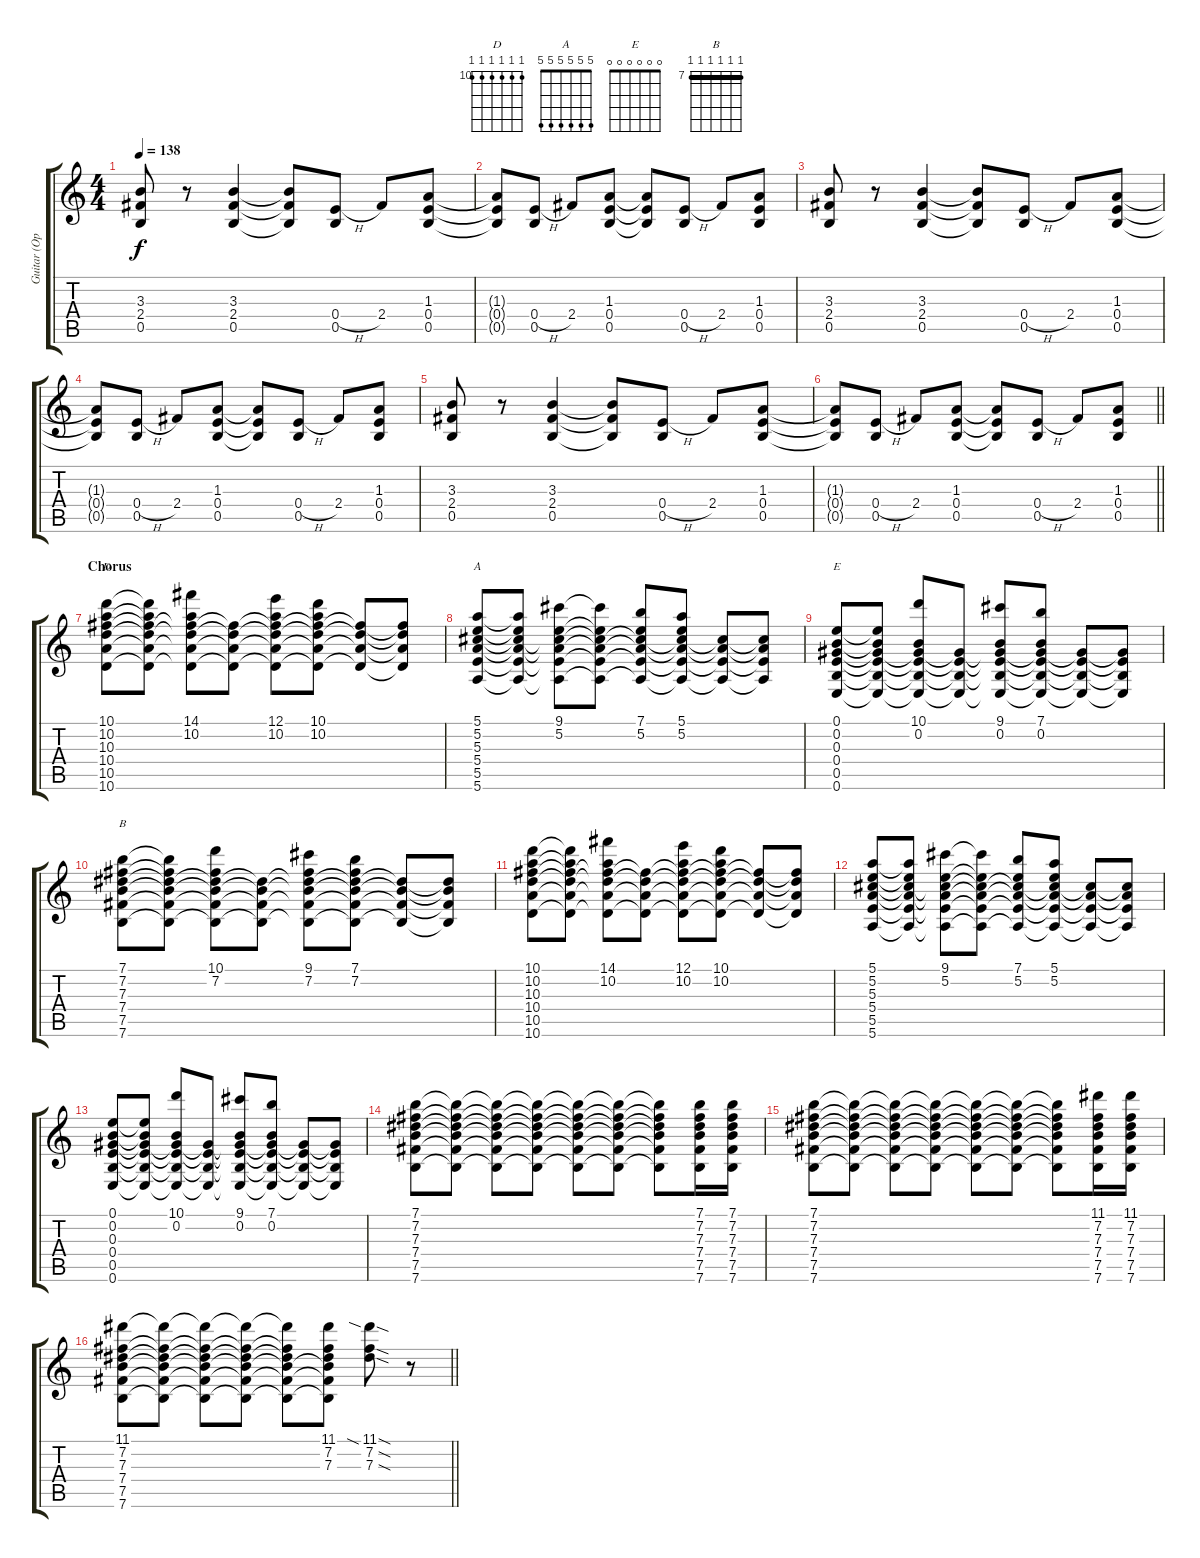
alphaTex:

\track ("Guitar (Open E)" "Guitar (Op") {instrument distortionguitar}
\staff {score tabs}
\tuning (E4 B3 Ab3 E3 B2 E2) {hide}
\chord ("D" 10 10 10 10 10 10) {firstfret 10}
\chord ("A" 5 5 5 5 5 5)
\chord ("E" 0 0 0 0 0 0)
\chord ("B" 7 7 7 7 7 7) {firstfret 7 barre 7}
\ts (4 4)
\tempo 138
\clef g2
\ks c
(3.3 2.4 0.5).8{dy f} r.8 (3.3 2.4 0.5).4 (3.3{t} 2.4{t} 0.5{t}).8 (0.4{h} 0.5).8 2.4.8 (1.3 0.4 0.5).8 |
(1.3{t} 0.4{t} 0.5{t}).8 (0.4{h} 0.5).8 2.4.8 (1.3 0.4 0.5).8 (1.3{t} 0.4{t} 0.5{t}).8 (0.4{h} 0.5).8 2.4.8 (1.3 0.4 0.5).8 |
(3.3 2.4 0.5).8 r.8 (3.3 2.4 0.5).4 (3.3{t} 2.4{t} 0.5{t}).8 (0.4{h} 0.5).8 2.4.8 (1.3 0.4 0.5).8 |
(1.3{t} 0.4{t} 0.5{t}).8 (0.4{h} 0.5).8 2.4.8 (1.3 0.4 0.5).8 (1.3{t} 0.4{t} 0.5{t}).8 (0.4{h} 0.5).8 2.4.8 (1.3 0.4 0.5).8 |
(3.3 2.4 0.5).8 r.8 (3.3 2.4 0.5).4 (3.3{t} 2.4{t} 0.5{t}).8 (0.4{h} 0.5).8 2.4.8 (1.3 0.4 0.5).8 |
\barLineRight lightlight
(1.3{t} 0.4{t} 0.5{t}).8 (0.4{h} 0.5).8 2.4.8 (1.3 0.4 0.5).8 (1.3{t} 0.4{t} 0.5{t}).8 (0.4{h} 0.5).8 2.4.8 (1.3 0.4 0.5).8 |
\section ("" "Chorus")
(10.1 10.2 10.3 10.4 10.5 10.6).8{ch "D"} (10.1{t} 10.2{t} 10.3{t} 10.4{t} 10.5{t} 10.6{t}).8 (14.1 10.2 10.3{t} 10.4{t} 10.5{t} 10.6{t}).8 (10.3{t} 10.4{t} 10.5{t} 10.6{t}).8 (12.1 10.2 10.3{t} 10.4{t} 10.5{t} 10.6{t}).8 (10.1 10.2 10.3{t} 10.4{t} 10.5{t} 10.6{t}).8 (10.3{t} 10.4{t} 10.5{t} 10.6{t}).8 (10.3{t} 10.4{t} 10.5{t} 10.6{t}).8 |
(5.1 5.2 5.3 5.4 5.5 5.6).8{ch "A"} (5.1{t} 5.2{t} 5.3{t} 5.4{t} 5.5{t} 5.6{t}).8 (9.1 5.2 5.3{t} 5.4{t} 5.5{t} 5.6{t}).8 (9.1{t} 5.2{t} 5.3{t} 5.4{t} 5.5{t} 5.6{t}).8 (7.1 5.2 5.3{t} 5.4{t} 5.5{t} 5.6{t}).8 (5.1 5.2 5.3{t} 5.4{t} 5.5{t} 5.6{t}).8 (5.3{t} 5.4{t} 5.5{t} 5.6{t}).8 (5.3{t} 5.4{t} 5.5{t} 5.6{t}).8 |
(0.1 0.2 0.3 0.4 0.5 0.6).8{ch "E"} (0.1{t} 0.2{t} 0.3{t} 0.4{t} 0.5{t} 0.6{t}).8 (10.1 0.2 0.3{t} 0.4{t} 0.5{t} 0.6{t}).8 (0.3{t} 0.4{t} 0.5{t} 0.6{t}).8 (9.1 0.2 0.3{t} 0.4{t} 0.5{t} 0.6{t}).8 (7.1 0.2 0.3{t} 0.4{t} 0.5{t} 0.6{t}).8 (0.3{t} 0.4{t} 0.5{t} 0.6{t}).8 (0.3{t} 0.4{t} 0.5{t} 0.6{t}).8 |
(7.1 7.2 7.3 7.4 7.5 7.6).8{ch "B"} (7.1{t} 7.2{t} 7.3{t} 7.4{t} 7.5{t} 7.6{t}).8 (10.1 7.2 7.3{t} 7.4{t} 7.5{t} 7.6{t}).8 (7.3{t} 7.4{t} 7.5{t} 7.6{t}).8 (9.1 7.2 7.3{t} 7.4{t} 7.5{t} 7.6{t}).8 (7.1 7.2 7.3{t} 7.4{t} 7.5{t} 7.6{t}).8 (7.3{t} 7.4{t} 7.5{t} 7.6{t}).8 (7.3{t} 7.4{t} 7.5{t} 7.6{t}).8 |
(10.1 10.2 10.3 10.4 10.5 10.6).8 (10.1{t} 10.2{t} 10.3{t} 10.4{t} 10.5{t} 10.6{t}).8 (14.1 10.2 10.3{t} 10.4{t} 10.5{t} 10.6{t}).8 (10.3{t} 10.4{t} 10.5{t} 10.6{t}).8 (12.1 10.2 10.3{t} 10.4{t} 10.5{t} 10.6{t}).8 (10.1 10.2 10.3{t} 10.4{t} 10.5{t} 10.6{t}).8 (10.3{t} 10.4{t} 10.5{t} 10.6{t}).8 (10.3{t} 10.4{t} 10.5{t} 10.6{t}).8 |
(5.1 5.2 5.3 5.4 5.5 5.6).8 (5.1{t} 5.2{t} 5.3{t} 5.4{t} 5.5{t} 5.6{t}).8 (9.1 5.2 5.3{t} 5.4{t} 5.5{t} 5.6{t}).8 (9.1{t} 5.2{t} 5.3{t} 5.4{t} 5.5{t} 5.6{t}).8 (7.1 5.2 5.3{t} 5.4{t} 5.5{t} 5.6{t}).8 (5.1 5.2 5.3{t} 5.4{t} 5.5{t} 5.6{t}).8 (5.3{t} 5.4{t} 5.5{t} 5.6{t}).8 (5.3{t} 5.4{t} 5.5{t} 5.6{t}).8 |
(0.1 0.2 0.3 0.4 0.5 0.6).8 (0.1{t} 0.2{t} 0.3{t} 0.4{t} 0.5{t} 0.6{t}).8 (10.1 0.2 0.3{t} 0.4{t} 0.5{t} 0.6{t}).8 (0.3{t} 0.4{t} 0.5{t} 0.6{t}).8 (9.1 0.2 0.3{t} 0.4{t} 0.5{t} 0.6{t}).8 (7.1 0.2 0.3{t} 0.4{t} 0.5{t} 0.6{t}).8 (0.3{t} 0.4{t} 0.5{t} 0.6{t}).8 (0.3{t} 0.4{t} 0.5{t} 0.6{t}).8 |
(7.1 7.2 7.3 7.4 7.5 7.6).8 (7.1{t} 7.2{t} 7.3{t} 7.4{t} 7.5{t} 7.6{t}).8 (7.1{t} 7.2{t} 7.3{t} 7.4{t} 7.5{t} 7.6{t}).8 (7.1{t} 7.2{t} 7.3{t} 7.4{t} 7.5{t} 7.6{t}).8 (7.1{t} 7.2{t} 7.3{t} 7.4{t} 7.5{t} 7.6{t}).8 (7.1{t} 7.2{t} 7.3{t} 7.4{t} 7.5{t} 7.6{t}).8 (7.1{t} 7.2{t} 7.3{t} 7.4{t} 7.5{t} 7.6{t}).8 (7.1 7.2 7.3 7.4 7.5 7.6).16 (7.1 7.2 7.3 7.4 7.5 7.6).16 |
(7.1 7.2 7.3 7.4 7.5 7.6).8 (7.1{t} 7.2{t} 7.3{t} 7.4{t} 7.5{t} 7.6{t}).8 (7.1{t} 7.2{t} 7.3{t} 7.4{t} 7.5{t} 7.6{t}).8 (7.1{t} 7.2{t} 7.3{t} 7.4{t} 7.5{t} 7.6{t}).8 (7.1{t} 7.2{t} 7.3{t} 7.4{t} 7.5{t} 7.6{t}).8 (7.1{t} 7.2{t} 7.3{t} 7.4{t} 7.5{t} 7.6{t}).8 (7.1{t} 7.2{t} 7.3{t} 7.4{t} 7.5{t} 7.6{t}).8 (11.1 7.2 7.3 7.4 7.5 7.6).16 (11.1 7.2 7.3 7.4 7.5 7.6).16 |
\barLineRight lightlight
(11.1 7.2 7.3 7.4 7.5 7.6).8 (11.1{t} 7.2{t} 7.3{t} 7.4{t} 7.5{t} 7.6{t}).8 (11.1{t} 7.2{t} 7.3{t} 7.4{t} 7.5{t} 7.6{t}).8 (11.1{t} 7.2{t} 7.3{t} 7.4{t} 7.5{t} 7.6{t}).8 (11.1{t} 7.2{t} 7.3{t} 7.4{t} 7.5{t} 7.6{t}).8 (11.1 7.2 7.3 7.4{t} 7.5{t} 7.6{t}).8 (11.1{sia sod} 7.2{sod} 7.3{sod}).8 r.8
